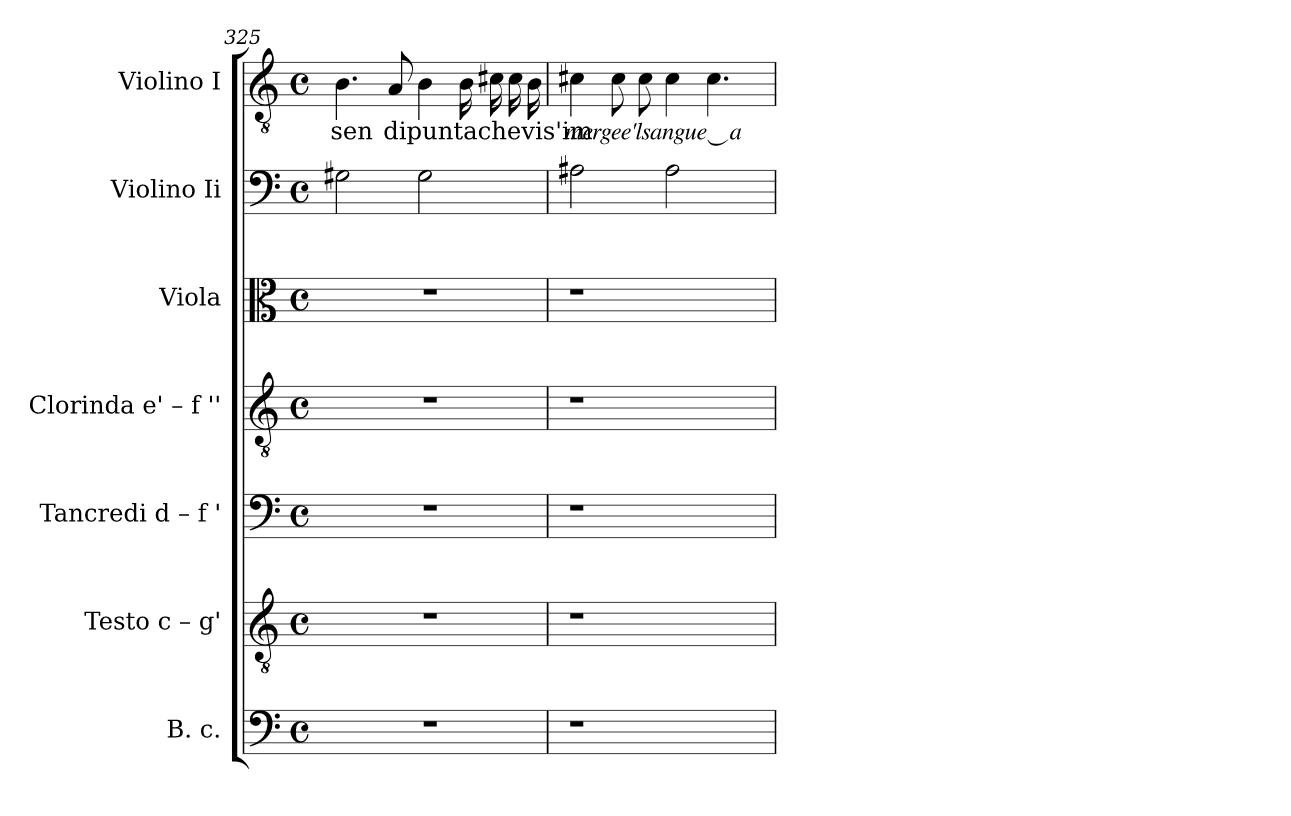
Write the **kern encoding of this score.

**kern	**kern	**kern	**kern	**kern	**kern	**kern	**text
*part7	*part6	*part5	*part4	*part3	*part2	*part1	*part1
*staff7	*staff6	*staff5	*staff4	*staff3	*staff2	*staff1	*staff1
*I"B. c.	*I"Testo  c – g'	*I"Tancredi  d – f '	*I"Clorinda  e' – f ''	*I"Viola	*I"Violino Ii	*I"Violino I	*
!!LO:LB:g=z
*clefF4	*clefGv2	*clefF4	*clefGv2	*clefC3	*clefF4	*clefGv2	*
*k[]	*k[]	*k[]	*k[]	*k[]	*k[]	*k[]	*
*C:	*C:	*C:	*C:	*C:	*C:	*C:	*
*M4/4	*M4/4	*M4/4	*M4/4	*M4/4	*M4/4	*M4/4	*
*met(c)	*met(c)	*met(c)	*met(c)	*met(c)	*met(c)	*met(c)	*
=325	=325	=325	=325	=325	=325	=325	=325
!	!	!	!	!	!	!	!LO:LY:b:cj
1r	1r	1r	1r	1r	2G#X\	4.B\	sen
!	!	!	!	!	!	!	!LO:LY:b:cj
.	.	.	.	.	.	8A/	dipuntachevis'im
!	!	!	!	!	!	!	!LO:LY:b:cj
.	.	.	.	.	2G#\	4B\	.
!	!	!	!	!	!	!	!LO:LY:b:cj
.	.	.	.	.	.	16B\	.
!	!	!	!	!	!	!	!LO:LY:b:cj
.	.	.	.	.	.	16c#X\	.
!	!	!	!	!	!	!	!LO:LY:b:cj
.	.	.	.	.	.	16c#\	.
!	!	!	!	!	!	!	!LO:LY:b:cj
.	.	.	.	.	.	16B\	.
=326	=326	=326	=326	=326	=326	=326	=326
!	!	!	!	!	!	!	!LO:LY:b:cj
1r	1r	1r	1r	1r	2A#\	4c#X\	mergee'lsangue‿a
!	!	!	!	!	!	!	!LO:LY:b:cj
.	.	.	.	.	.	8c#\	.
!	!	!	!	!	!	!	!LO:LY:b:cj
.	.	.	.	.	.	8c#\	.
.	.	.	.	.	2A#\	4c#\	.
!	!	!	!	!	!	!	!LO:LY:b:cj
.	.	.	.	.	.	4.c#\	.
8ryy	8ryy	8ryy	8ryy	8ryy	8ryy	.	.
=	=	=	=	=	=	=	=
*-	*-	*-	*-	*-	*-	*-	*-
